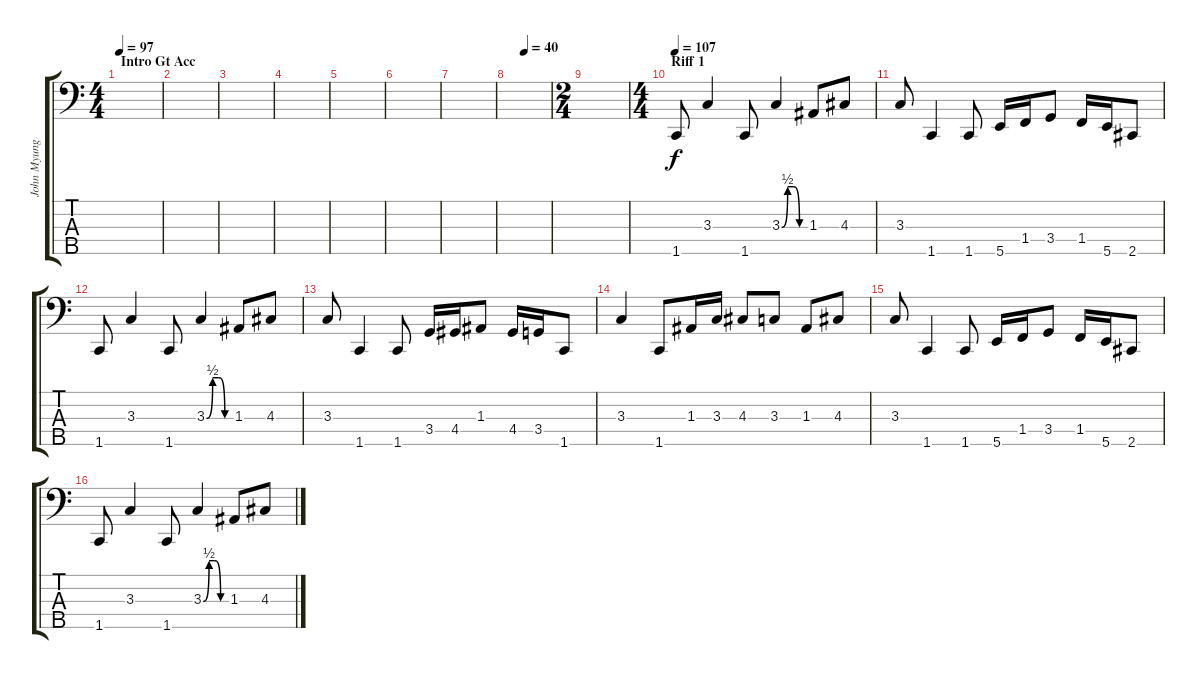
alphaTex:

\track ("John Myung" "John Myung") {instrument electricbassfinger}
\staff {score tabs}
\tuning (G2 D2 A1 E1 B0) {hide}
\ts (4 4)
\section ("" "Intro Gt Acc")
\tempo 97
\tempo 72
\tempo 97
\clef f4
\ks c
|
|
|
|
|
|
|
\tempo (40 0.375)
|
\ts (2 4)
|
\ts (4 4)
\section ("" "Riff 1")
\tempo 107
1.5.8 3.3.4 1.5.8 3.3{be (custom 0 0 15 2 30 2 45 0 60 0)}.4 1.3.8 4.3.8 |
3.3.8 1.5.4 1.5.8 5.5.16 1.4.16 3.4.8 1.4.16 5.5.16 2.5.8 |
1.5.8 3.3.4 1.5.8 3.3{be (custom 0 0 15 2 30 2 45 0 60 0)}.4 1.3.8 4.3.8 |
3.3.8 1.5.4 1.5.8 3.4.16 4.4.16 1.3.8 4.4.16 3.4.16 1.5.8 |
3.3.4 1.5.8 1.3.16 3.3.16 4.3.8 3.3.8 1.3.8 4.3.8 |
3.3.8 1.5.4 1.5.8 5.5.16 1.4.16 3.4.8 1.4.16 5.5.16 2.5.8 |
1.5.8 3.3.4 1.5.8 3.3{be (custom 0 0 15 2 30 2 45 0 60 0)}.4 1.3.8 4.3.8
